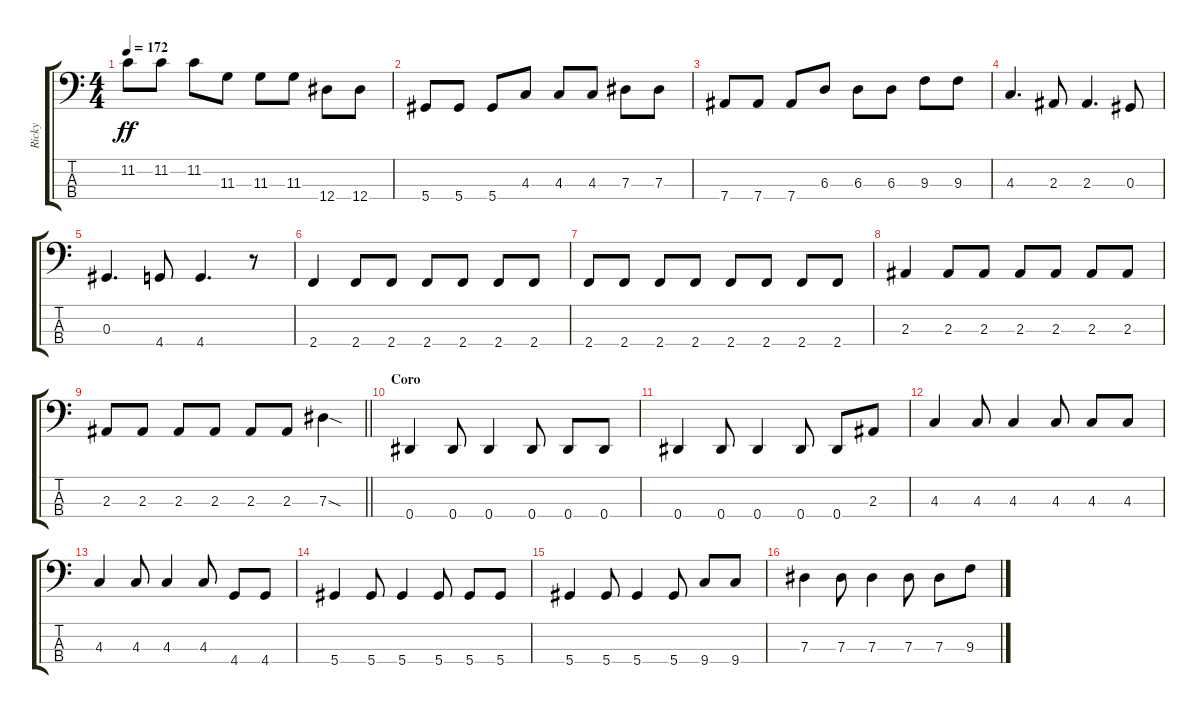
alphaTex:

\track ("Ricky" "Ricky") {instrument electricbasspick}
\staff {score tabs}
\tuning (Gb2 Db2 Ab1 Eb1) {hide}
\ts (4 4)
\tempo 172
\clef f4
\ks c
11.2.8{dy ff} 11.2.8 11.2.8 11.3.8 11.3.8 11.3.8 12.4.8 12.4.8 |
5.4.8 5.4.8 5.4.8 4.3.8 4.3.8 4.3.8 7.3.8 7.3.8 |
7.4.8 7.4.8 7.4.8 6.3.8 6.3.8 6.3.8 9.3.8 9.3.8 |
4.3.4{d} 2.3.8 2.3.4{d} 0.3.8 |
0.3.4{d} 4.4.8 4.4.4{d} r.8 |
2.4.4 2.4.8 2.4.8 2.4.8 2.4.8 2.4.8 2.4.8 |
2.4.8 2.4.8 2.4.8 2.4.8 2.4.8 2.4.8 2.4.8 2.4.8 |
2.3.4 2.3.8 2.3.8 2.3.8 2.3.8 2.3.8 2.3.8 |
\barLineRight lightlight
2.3.8 2.3.8 2.3.8 2.3.8 2.3.8 2.3.8 7.3{sod}.4 |
\section ("" "Coro")
0.4.4 0.4.8 0.4.4 0.4.8 0.4.8 0.4.8 |
0.4.4 0.4.8 0.4.4 0.4.8 0.4.8 2.3.8 |
4.3.4 4.3.8 4.3.4 4.3.8 4.3.8 4.3.8 |
4.3.4 4.3.8 4.3.4 4.3.8 4.4.8 4.4.8 |
5.4.4 5.4.8 5.4.4 5.4.8 5.4.8 5.4.8 |
5.4.4 5.4.8 5.4.4 5.4.8 9.4.8 9.4.8 |
7.3.4 7.3.8 7.3.4 7.3.8 7.3.8 9.3.8
